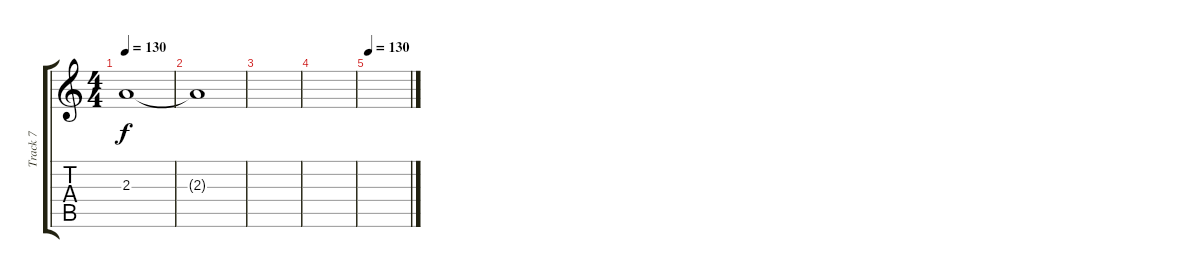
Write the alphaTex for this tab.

\track ("Track 7" "Track 7") {instrument tremolostrings}
\staff {score tabs}
\tuning (E5 B4 G4 D4 A3 E3) {hide}
\ts (4 4)
\tempo 130
\clef g2
\ks c
2.3{t}.1{dy f} |
2.3{t}.1 |
|
|
\tempo 130
